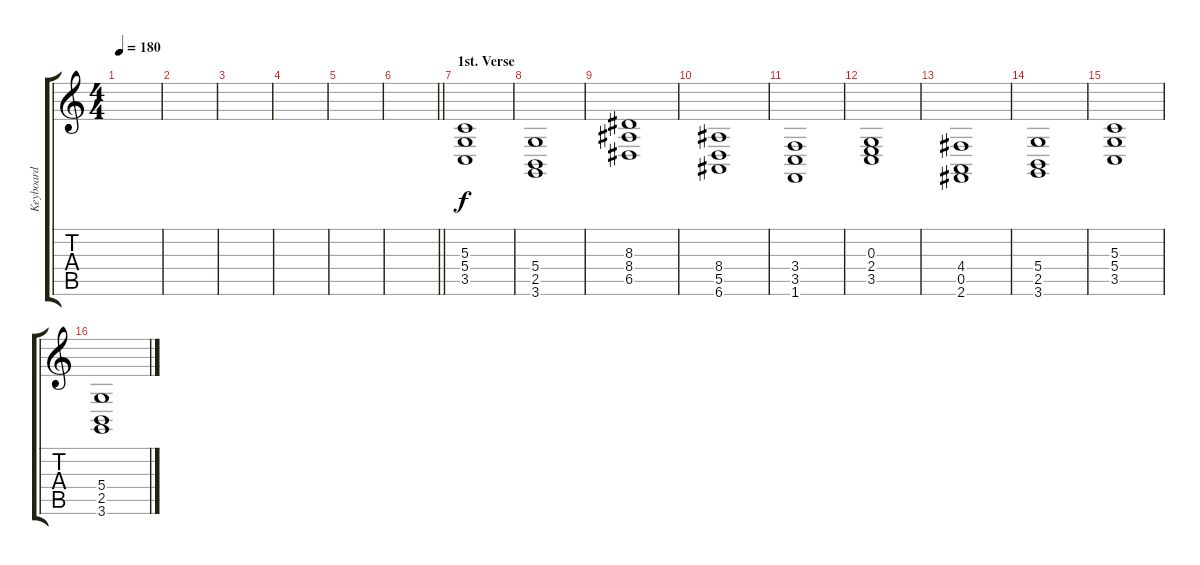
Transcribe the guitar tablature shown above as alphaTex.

\track ("Keyboard" "Keyboard") {instrument stringensemble1}
\staff {score tabs}
\tuning (E4 B3 G3 D3 A2 E2) {hide}
\ts (4 4)
\tempo 180
\clef g2
\ks c
|
|
|
|
|
\barLineRight lightlight
|
\section ("" "1st. Verse")
(5.3 5.4 3.5).1 |
(5.4 2.5 3.6).1 |
(8.3 8.4 6.5).1 |
(8.4 5.5 6.6).1 |
(3.4 3.5 1.6).1 |
(0.3 2.4 3.5).1 |
(4.4 0.5 2.6).1 |
(5.4 2.5 3.6).1 |
(5.3 5.4 3.5).1 |
(5.4 2.5 3.6).1
